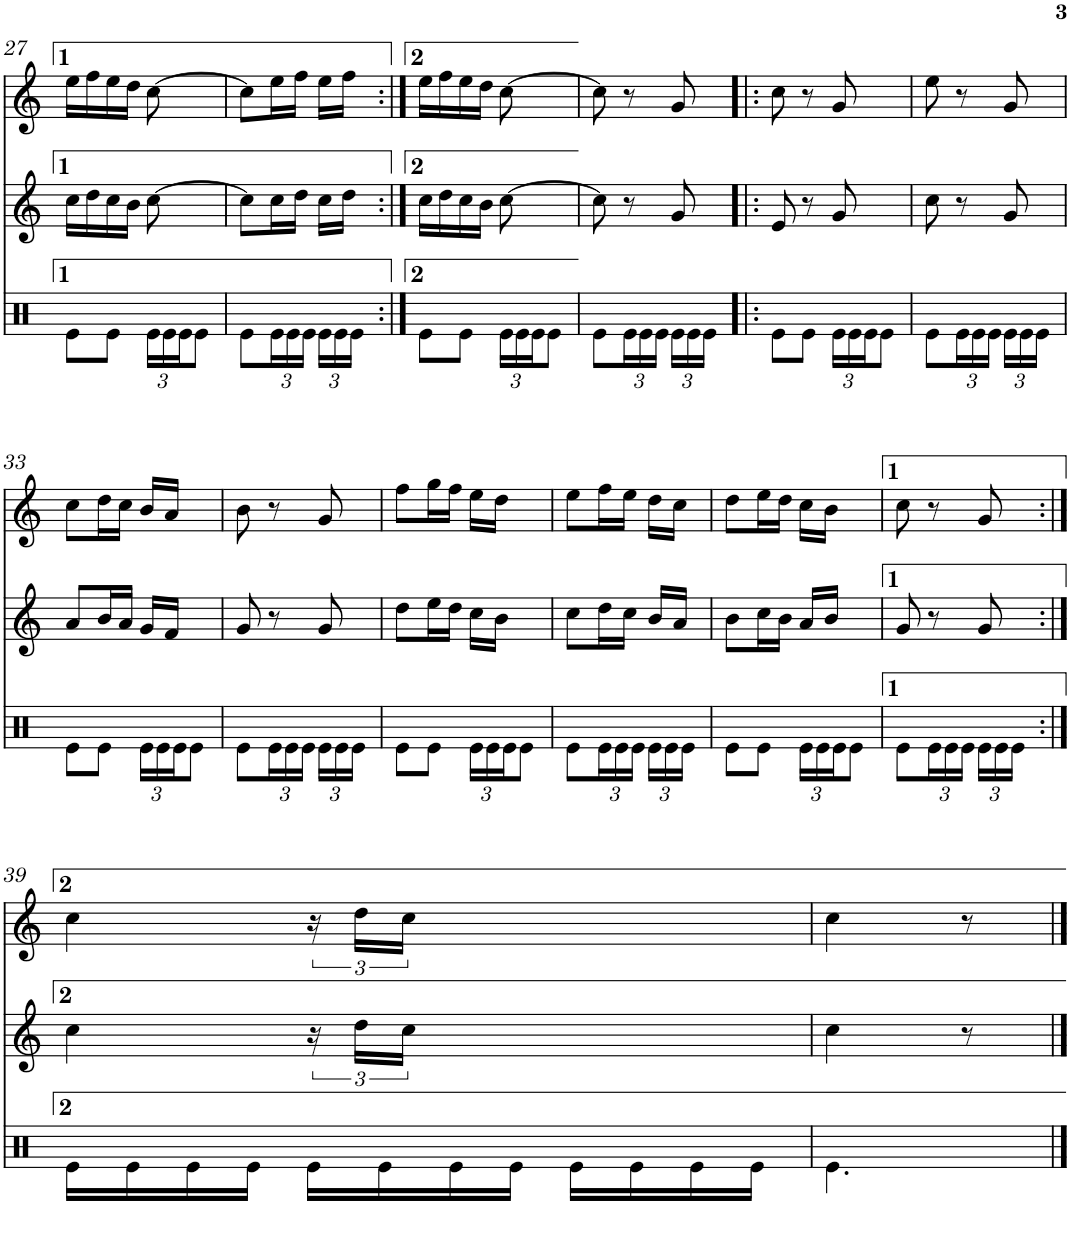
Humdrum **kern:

**kern	**kern	**kern
*part3	*part2	*part1
*staff3	*staff2	*staff1
*I"Timbal	*I"Gralla 2	*I"Gralla 1
!!LO:PB:g=z
*clefX	*clefG2	*clefG2
*k[]	*k[]	*k[]
*M3/4	*M3/4	*M3/4
=27	=27	=27
*^	*	*
2.ryy	8e\L	16cc\LL	16ee\LL
.	.	16dd\	16ff\
.	8e\J	16cc\	16ee\
.	.	16b\JJ	16dd\JJ
*	*Xbrackettup	*	*
.	24e\LL	[8cc\	[8cc\
.	24e\	.	.
.	24e\J	.	.
.	8e\J	8ryy	8ryy
.	4ryy	4ryy	4ryy
=28	=28	=28	=28
2.ryy	8e\L	8cc\L]	8cc\L]
.	24e\L	16cc\L	16ee\L
.	24e\	.	.
.	.	16dd\JJ	16ff\JJ
.	24e\JJ	.	.
.	24e\LL	16cc\LL	16ee\LL
.	24e\	.	.
.	.	16dd\JJ	16ff\JJ
.	24e\JJ	.	.
.	4.ryy	4.ryy	4.ryy
=29:|!	=29:|!	=29:|!	=29:|!
2.ryy	8e\L	16cc\LL	16ee\LL
.	.	16dd\	16ff\
.	8e\J	16cc\	16ee\
.	.	16b\JJ	16dd\JJ
.	24e\LL	[8cc\	[8cc\
.	24e\	.	.
.	24e\J	.	.
.	8e\J	8ryy	8ryy
.	4ryy	4ryy	4ryy
=30	=30	=30	=30
2.ryy	8e\L	8cc\]	8cc\]
.	24e\L	8r	8r
.	24e\	.	.
.	24e\JJ	.	.
.	24e\LL	8g/	8g/
.	24e\	.	.
.	24e\JJ	.	.
.	4.ryy	4.ryy	4.ryy
=31!|:	=31!|:	=31!|:	=31!|:
2.ryy	8e\L	8e/	8cc\
.	8e\J	8r	8r
.	24e\LL	8g/	8g/
.	24e\	.	.
.	24e\J	.	.
.	8e\J	8ryy	8ryy
.	4ryy	4ryy	4ryy
=32	=32	=32	=32
2.ryy	8e\L	8cc\	8ee\
.	24e\L	8r	8r
.	24e\	.	.
.	24e\JJ	.	.
.	24e\LL	8g/	8g/
.	24e\	.	.
.	24e\JJ	.	.
.	4.ryy	4.ryy	4.ryy
!!LO:LB:g=z
=33	=33	=33	=33
2.ryy	8e\L	8a/L	8cc\L
.	8e\J	16b/L	16dd\L
.	.	16a/JJ	16cc\JJ
.	24e\LL	16g/LL	16b/LL
.	24e\	.	.
.	.	16f/JJ	16a/JJ
.	24e\J	.	.
.	8e\J	8ryy	8ryy
.	4ryy	4ryy	4ryy
=34	=34	=34	=34
2.ryy	8e\L	8g/	8b\
.	24e\L	8r	8r
.	24e\	.	.
.	24e\JJ	.	.
.	24e\LL	8g/	8g/
.	24e\	.	.
.	24e\JJ	.	.
.	4.ryy	4.ryy	4.ryy
=35	=35	=35	=35
2.ryy	8e\L	8dd\L	8ff\L
.	8e\J	16ee\L	16gg\L
.	.	16dd\JJ	16ff\JJ
.	24e\LL	16cc\LL	16ee\LL
.	24e\	.	.
.	.	16b\JJ	16dd\JJ
.	24e\J	.	.
.	8e\J	8ryy	8ryy
.	4ryy	4ryy	4ryy
=36	=36	=36	=36
2.ryy	8e\L	8cc\L	8ee\L
.	24e\L	16dd\L	16ff\L
.	24e\	.	.
.	.	16cc\JJ	16ee\JJ
.	24e\JJ	.	.
.	24e\LL	16b/LL	16dd\LL
.	24e\	.	.
.	.	16a/JJ	16cc\JJ
.	24e\JJ	.	.
.	4.ryy	4.ryy	4.ryy
=37	=37	=37	=37
2.ryy	8e\L	8b\L	8dd\L
.	8e\J	16cc\L	16ee\L
.	.	16b\JJ	16dd\JJ
.	24e\LL	16a/LL	16cc\LL
.	24e\	.	.
.	.	16b/JJ	16b\JJ
.	24e\J	.	.
.	8e\J	8ryy	8ryy
.	4ryy	4ryy	4ryy
=38	=38	=38	=38
2.ryy	8e\L	8g/	8cc\
.	24e\L	8r	8r
.	24e\	.	.
.	24e\JJ	.	.
.	24e\LL	8g/	8g/
.	24e\	.	.
.	24e\JJ	.	.
.	4.ryy	4.ryy	4.ryy
!!LO:LB:g=z
=39:|!	=39:|!	=39:|!	=39:|!
2.ryy	16e\LL	4cc\	4cc\
.	16e\	.	.
.	16e\	.	.
.	16e\JJ	.	.
.	16e\LL	24r	24r
.	.	24dd\LL	24dd\LL
.	16e\	.	.
.	.	24cc\JJ	24cc\JJ
.	16e\	4.ryy	4.ryy
.	16e\JJ	.	.
.	16e\LL	.	.
.	16e\	.	.
.	16e\	.	.
.	16e\JJ	.	.
=40	=40	=40	=40
2.ryy	4.e\	4cc\	4cc\
.	.	8r	8r
.	4.ryy	4.ryy	4.ryy
*v	*v	*	*
==	==	==
*-	*-	*-
